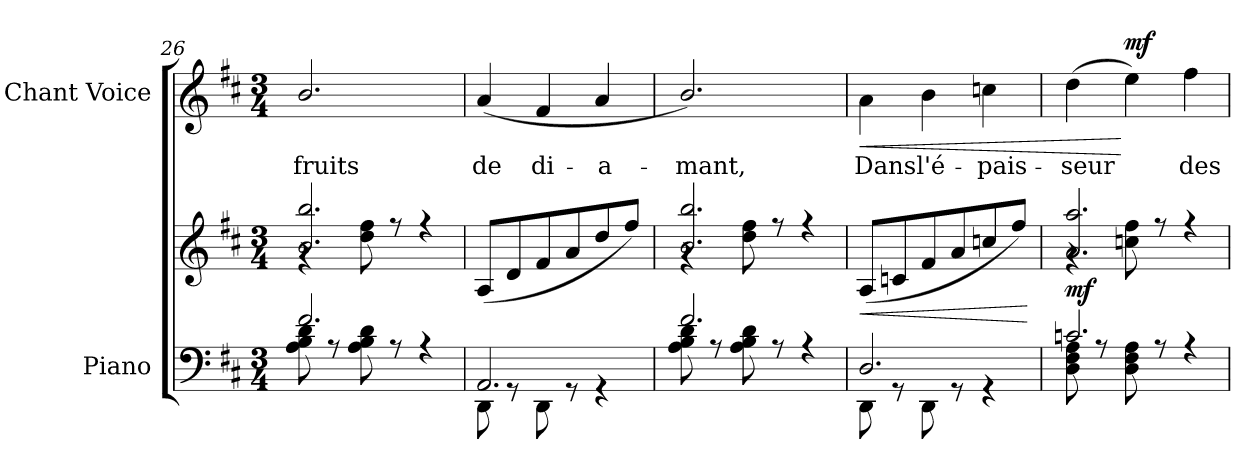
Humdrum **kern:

**kern	**kern	**dynam	**kern	**text	**dynam
*part2	*part2	*part2	*part1	*part1	*part1
*staff3	*staff2	*staff2/3	*staff1	*staff1	*staff1
*I"Piano	*	*	*I"Chant Voice	*	*
*I'Pno	*	*	*	*	*
*clefF4	*clefG2	*	*clefG2	*	*
*k[f#c#]	*k[f#c#]	*	*k[f#c#]	*	*
*M3/4	*M3/4	*	*M3/4	*	*
=26	=26	=26	=26	=26	=26
*^	*^	*	*	*	*
!	!	!	!	!	!	!LO:LY:b	!
2.f#/	8A\ 8B\ 8d\	2.b/ 2.bb/	4rg	.	2.b/	fruits	.
.	8rA	.	.	.	.	.	.
.	8A\ 8B\ 8d\	.	8dd\ 8ff#\	.	.	.	.
.	8rA	.	8rff	.	.	.	.
.	4rA	.	4rff	.	.	.	.
=27	=27	=27	=27	=27	=27	=27	=27
!	!	!	!	!	!	!LO:LY:b	!
*	*	*v	*v	*	*	*	*
2.AA/	8DD:\	(<8A/L	.	(>4a/	de	.
.	8rGG	8d/	.	.	.	.
!	!	!	!	!	!LO:LY:b	!
.	8DD\	8f#/	.	4f#/	di-	.
.	8rGG	8a/	.	.	.	.
!	!	!	!	!	!LO:LY:b	!
.	4rGG	8dd/	.	4a/	-a-	.
.	.	8ff#/J)	.	.	.	.
=28	=28	=28	=28	=28	=28	=28
*	*	*^	*	*	*	*
!	!	!	!	!	!	!LO:LY:b	!
2.f#/	8A\ 8B\ 8d\	2.b/ 2.bb/	4rg	.	2.b/)	-mant,	.
.	8rA	.	.	.	.	.	.
.	8A\ 8B\ 8d\	.	8dd\ 8ff#\	.	.	.	.
.	8rA	.	8rff	.	.	.	.
.	4rA	.	4rff	.	.	.	.
!!LO:LB:g=z
=29	=29	=29	=29	=29	=29	=29	=29
!	!	!	!	!LO:HP:b	!	!LO:LY:b	!LO:HP:b
*	*	*v	*v	*	*	*	*
2.D/	8DD:\	(<8A/L	<	4a\	Dans	<
.	8rGG	8cn/	.	.	.	.
!	!	!	!	!	!LO:LY:b	!
.	8DD\	8f#/	.	4b\	l'é-	.
.	8rGG	8a/	.	.	.	.
!	!	!	!	!	!LO:LY:b	!
.	4rGG	8ccn/	.	4ccn\	-pais-	.
.	.	8ff#/J)	.	.	.	.
*v	*v	*	*	*	*	*
.	.	[	.	.	.
=30	=30	=30	=30	=30	=30
*^	*^	*	*	*	*
!	!	!	!	!LO:DY:b	!	!LO:LY:b	!
2.cn/	8D\ 8F#\ 8A\	2.a/ 2.aa/	4rg	mf	(>4dd\	-seur	.
.	8rA	.	.	.	.	.	.
!	!	!	!	!	!	!	!LO:DY:n=1:a
.	8D\ 8F#\ 8A\	.	8ccn\ 8ff#\	.	4ee\)	.	[ mf
.	8rA	.	8rff	.	.	.	.
!	!	!	!	!	!	!LO:LY:b	!
.	4rA	.	4rff	.	4ff#\	des	.
*v	*v	*	*	*	*	*	*
*	*v	*v	*	*	*	*
=	=	=	=	=	=
*-	*-	*-	*-	*-	*-
